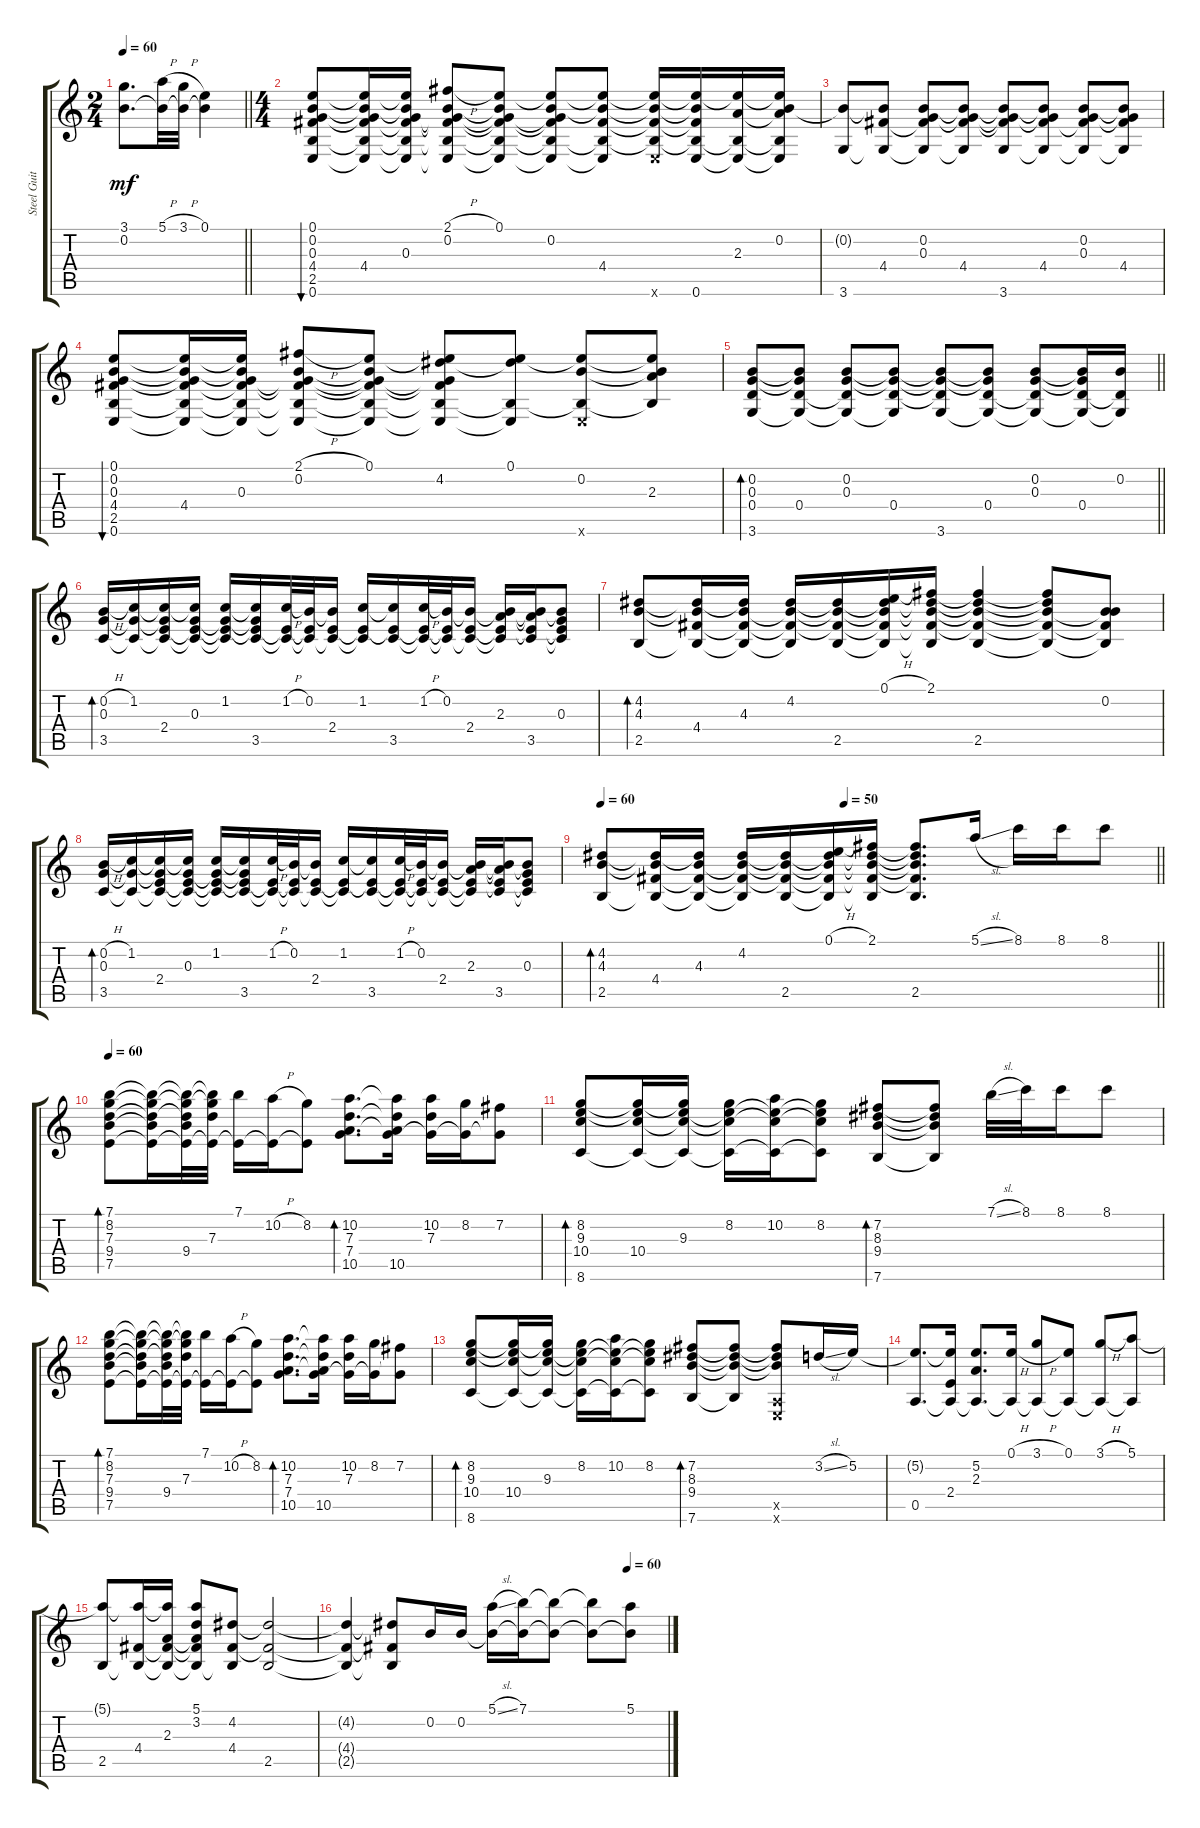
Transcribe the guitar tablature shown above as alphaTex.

\track ("Steel Guitar" "Steel Guit") {instrument acousticguitarsteel}
\staff {score tabs}
\tuning (E4 B3 G3 D3 A2 E2) {hide}
\ts (2 4)
\tempo 60
\clef g2
\barLineRight lightlight
\ks c
(3.1 0.2{t}).8{d dy mf} (5.1{h} 0.2{t}).32 (3.1{h} 0.2{t}).32 (0.1 0.2{t}).4 |
\ts (4 4)
(0.1 0.2 0.3 4.4 2.5 0.6).8{bu 120} (0.1{t} 0.2{t} 0.3{t} 4.4 2.5{t} 0.6{t}).16 (0.1{t} 0.2{t} 0.3 4.4{t} 2.5{t} 0.6{t}).16 (2.1{h} 0.2 0.3{t} 4.4{t} 2.5{t} 0.6{t}).8 (0.1 0.2{t} 0.3{t} 4.4{t} 2.5{t} 0.6{t}).8 (0.1{t} 0.2 0.3{t} 4.4{t} 2.5{t} 0.6{t}).8 (0.1{t} 0.2{t} 4.4 2.5{t} 0.6{t}).8 (0.1{t} 0.2{t} 4.4{t} 2.5{t} 0.6{x}).16 (0.1{t} 0.2{t} 4.4{t} 2.5{t} 0.6).16 (0.1{t} 2.3 2.5{t} 0.6{t}).16 (0.1{t} 0.2 2.3{t} 2.5{t} 0.6{t}).16 |
(0.2{t} 3.6).8 (0.2{t} 4.4 3.6{t}).8 (0.2 0.3 4.4{t} 3.6{t}).8 (0.2{t} 0.3{t} 4.4 3.6{t}).8 (0.2{t} 0.3{t} 4.4{t} 3.6).8 (0.2{t} 0.3{t} 4.4 3.6{t}).8 (0.2 0.3 4.4{t} 3.6{t}).8 (0.2{t} 0.3{t} 4.4 3.6{t}).8 |
(0.1 0.2 0.3 4.4 2.5 0.6).8{bu 120} (0.1{t} 0.2{t} 0.3{t} 4.4 2.5{t} 0.6{t}).16 (0.1{t} 0.2{t} 0.3 4.4{t} 2.5{t} 0.6{t}).16 (2.1{h} 0.2 0.3{t} 4.4{t} 2.5{t} 0.6{t}).8 (0.1 0.2{t} 0.3{t} 4.4{t} 2.5{t} 0.6{t}).8 (0.1{t} 4.2 0.3{t} 4.4{t} 2.5{t} 0.6{t}).8 (0.1 4.2{t} 2.5{t} 0.6{t}).8 (0.1{t} 0.2 2.5{t} 0.6{x}).8 (0.1{t} 0.2{t} 2.3 2.5{t}).8 |
\barLineRight lightlight
(0.2 0.3 0.4 3.6).8{bd 60} (0.2{t} 0.3{t} 0.4 3.6{t}).8 (0.2 0.3 0.4{t} 3.6{t}).8 (0.2{t} 0.3{t} 0.4 3.6{t}).8 (0.2{t} 0.3{t} 0.4{t} 3.6).8 (0.2{t} 0.3{t} 0.4 3.6{t}).8 (0.2 0.3 0.4{t} 3.6{t}).8 (0.2{t} 0.3{t} 0.4 3.6{t}).16 (0.2 0.4{t} 3.6{t}).16 |
(0.2{h} 0.3 3.5).16{bd 60} (1.2 0.3{t} 3.5{t}).16 (1.2{t} 0.3{t} 2.4 3.5{t}).16 (1.2{t} 0.3 2.4{t} 3.5{t}).16 (1.2 0.3{t} 2.4{t} 3.5{t}).16 (1.2{t} 0.3{t} 2.4{t} 3.5).16 (1.2{h} 2.4{t} 3.5{t}).32 (0.2 2.4{t} 3.5{t}).32 (0.2{t} 2.4 3.5{t}).16 (1.2 2.4{t} 3.5{t}).16 (1.2{t} 2.4{t} 3.5).16 (1.2{h} 2.4{t} 3.5{t}).32 (0.2 2.4{t} 3.5{t}).32 (0.2{t} 2.4 3.5{t}).16 (0.2{t} 2.3 2.4{t} 3.5{t}).16 (0.2{t} 2.3{t} 2.4{t} 3.5).16 (0.2{t} 0.3 2.4{t} 3.5{t}).8 |
(4.2 4.3 2.5).8{bd 30} (4.2{t} 4.3{t} 4.4 2.5{t}).16 (4.2{t} 4.3 4.4{t} 2.5{t}).16 (4.2 4.3{t} 4.4{t} 2.5{t}).16 (4.2{t} 4.3{t} 4.4{t} 2.5).16 (0.1{h} 4.2{t} 4.3{t} 4.4{t} 2.5{t}).16 (2.1 4.2{t} 4.3{t} 4.4{t} 2.5{t}).16 (2.1{t} 4.2{t} 4.3{t} 4.4{t} 2.5).4 (2.1{t} 4.2{t} 4.3{t} 4.4{t} 2.5{t}).8 (0.2 4.3{t} 4.4{t} 2.5{t}).8 |
(0.2{h} 0.3 3.5).16{bd 60} (1.2 0.3{t} 3.5{t}).16 (1.2{t} 0.3{t} 2.4 3.5{t}).16 (1.2{t} 0.3 2.4{t} 3.5{t}).16 (1.2 0.3{t} 2.4{t} 3.5{t}).16 (1.2{t} 0.3{t} 2.4{t} 3.5).16 (1.2{h} 2.4{t} 3.5{t}).32 (0.2 2.4{t} 3.5{t}).32 (0.2{t} 2.4 3.5{t}).16 (1.2 2.4{t} 3.5{t}).16 (1.2{t} 2.4{t} 3.5).16 (1.2{h} 2.4{t} 3.5{t}).32 (0.2 2.4{t} 3.5{t}).32 (0.2{t} 2.4 3.5{t}).16 (0.2{t} 2.3 2.4{t} 3.5{t}).16 (0.2{t} 2.3{t} 2.4{t} 3.5).16 (0.2{t} 0.3 2.4{t} 3.5{t}).8 |
\tempo 60
\tempo (50 0.4375)
\barLineRight lightlight
(4.2 4.3 2.5).8{bd 30} (4.2{t} 4.3{t} 4.4 2.5{t}).16 (4.2{t} 4.3 4.4{t} 2.5{t}).16 (4.2 4.3{t} 4.4{t} 2.5{t}).16 (4.2{t} 4.3{t} 4.4{t} 2.5).16 (0.1{h} 4.2{t} 4.3{t} 4.4{t} 2.5{t}).16 (2.1 4.2{t} 4.3{t} 4.4{t} 2.5{t}).16 (2.1{t} 4.2{t} 4.3{t} 4.4{t} 2.5).8{d} 5.1{sl}.16 8.1.16 8.1.16 8.1.8 |
\tempo 60
(7.1 8.2 7.3 9.4 7.5).8{bd 60} (7.1{t} 8.2{t} 7.3{t} 9.4{t} 7.5{t}).16 (7.1{t} 8.2{t} 7.3{t} 9.4 7.5{t}).32 (7.1{t} 8.2{t} 7.3 7.5{t}).32 (7.1 7.5{t}).16 (10.2{h} 7.5{t}).16 (8.2 7.5{t}).8 (10.2 7.3 7.4 10.5).8{d bd 60} (10.2{t} 7.3{t} 7.4{t} 10.5).16 (10.2 7.3 10.5{t}).16 (8.2 10.5{t}).16 (7.2 10.5{t}).8 |
(8.2 9.3 10.4 8.6).8{bd 60} (8.2{t} 9.3{t} 10.4 8.6{t}).16 (8.2{t} 9.3 10.4{t} 8.6{t}).16 (8.2 9.3{t} 10.4{t} 8.6{t}).16 (10.2 9.3{t} 10.4{t} 8.6{t}).16 (8.2 9.3{t} 10.4{t} 8.6{t}).8 (7.2 8.3 9.4 7.6).8{bd 60} (7.2{t} 8.3{t} 9.4{t} 7.6{t}).8 7.1{sl}.32 8.1.32 8.1.16 8.1.8 |
(7.1 8.2 7.3 9.4 7.5).8{bd 60} (7.1{t} 8.2{t} 7.3{t} 9.4{t} 7.5{t}).16 (7.1{t} 8.2{t} 7.3{t} 9.4 7.5{t}).32 (7.1{t} 8.2{t} 7.3 7.5{t}).32 (7.1 7.5{t}).16 (10.2{h} 7.5{t}).16 (8.2 7.5{t}).8 (10.2 7.3 7.4 10.5).8{d bd 60} (10.2{t} 7.3{t} 7.4{t} 10.5).16 (10.2 7.3 10.5{t}).16 (8.2 10.5{t}).16 (7.2 10.5{t}).8 |
(8.2 9.3 10.4 8.6).8{bd 60} (8.2{t} 9.3{t} 10.4 8.6{t}).16 (8.2{t} 9.3 10.4{t} 8.6{t}).16 (8.2 9.3{t} 10.4{t} 8.6{t}).16 (10.2 9.3{t} 10.4{t} 8.6{t}).16 (8.2 9.3{t} 10.4{t} 8.6{t}).8 (7.2 8.3 9.4 7.6).8{bd 60} (7.2{t} 8.3{t} 9.4{t} 7.6{t}).8 (7.2{t} 8.3{t} 9.4{t} 0.5{x} 0.6{x}).8 3.2{sl}.16 5.2.16 |
(5.2{t} 0.5).8{d} (5.2{t} 2.4 0.5{t}).16 (5.2 2.3 0.5{t}).8{d} (0.1{h} 0.5{t}).16 (3.1{h} 0.5{t}).8 (0.1 0.5{t}).8 (3.1{h} 0.5{t}).8 (5.1 0.5{t}).8 |
(5.1{t} 2.5).8 (5.1{t} 4.4 2.5{t}).16 (5.1{t} 2.3 4.4{t} 2.5{t}).16 (5.1 3.2 2.3{t} 4.4{t} 2.5{t}).8 (4.2 4.4 2.5{t}).8 (4.2{t} 4.4{t} 2.5).2 |
\tempo (60 0.875)
(4.2{t} 4.4{t} 2.5{t}).4 (4.2{t} 4.4{t} 2.5{t}).8 0.2.16 0.2.16 (5.1{sl} 0.2{t}).16 (7.1 0.2{t}).16 (7.1{t} 0.2{t}).8 (7.1{t} 0.2{t}).8 (5.1 0.2{t}).8
